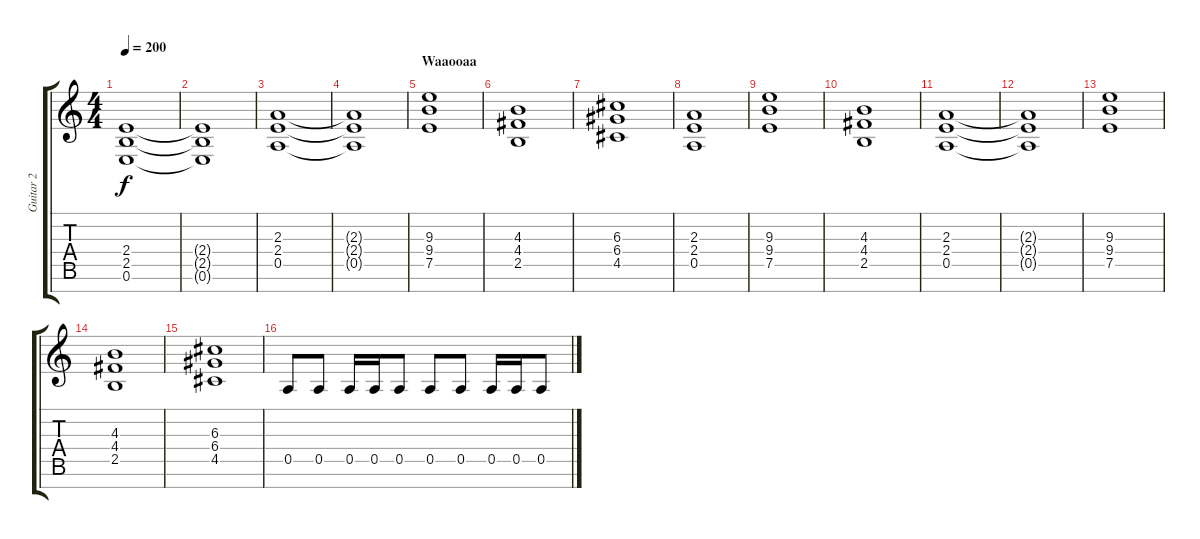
\track ("Guitar 2" "Guitar 2") {instrument distortionguitar}
\staff {score tabs}
\tuning (E4 B3 G3 D3 A2 E2 B1) {hide}
\ts (4 4)
\tempo 200
\clef g2
\ks c
(2.4 2.5 0.6).1{dy f} |
(2.4{t} 2.5{t} 0.6{t}).1 |
(2.3 2.4 0.5).1 |
(2.3{t} 2.4{t} 0.5{t}).1 |
\section ("" "Waaooaa")
(9.3 9.4 7.5).1 |
(4.3 4.4 2.5).1 |
(6.3 6.4 4.5).1 |
(2.3 2.4 0.5).1 |
(9.3 9.4 7.5).1 |
(4.3 4.4 2.5).1 |
(2.3 2.4 0.5).1 |
(2.3{t} 2.4{t} 0.5{t}).1 |
(9.3 9.4 7.5).1 |
(4.3 4.4 2.5).1 |
(6.3 6.4 4.5).1 |
0.5.8 0.5.8 0.5.16 0.5.16 0.5.8 0.5.8 0.5.8 0.5.16 0.5.16 0.5.8
